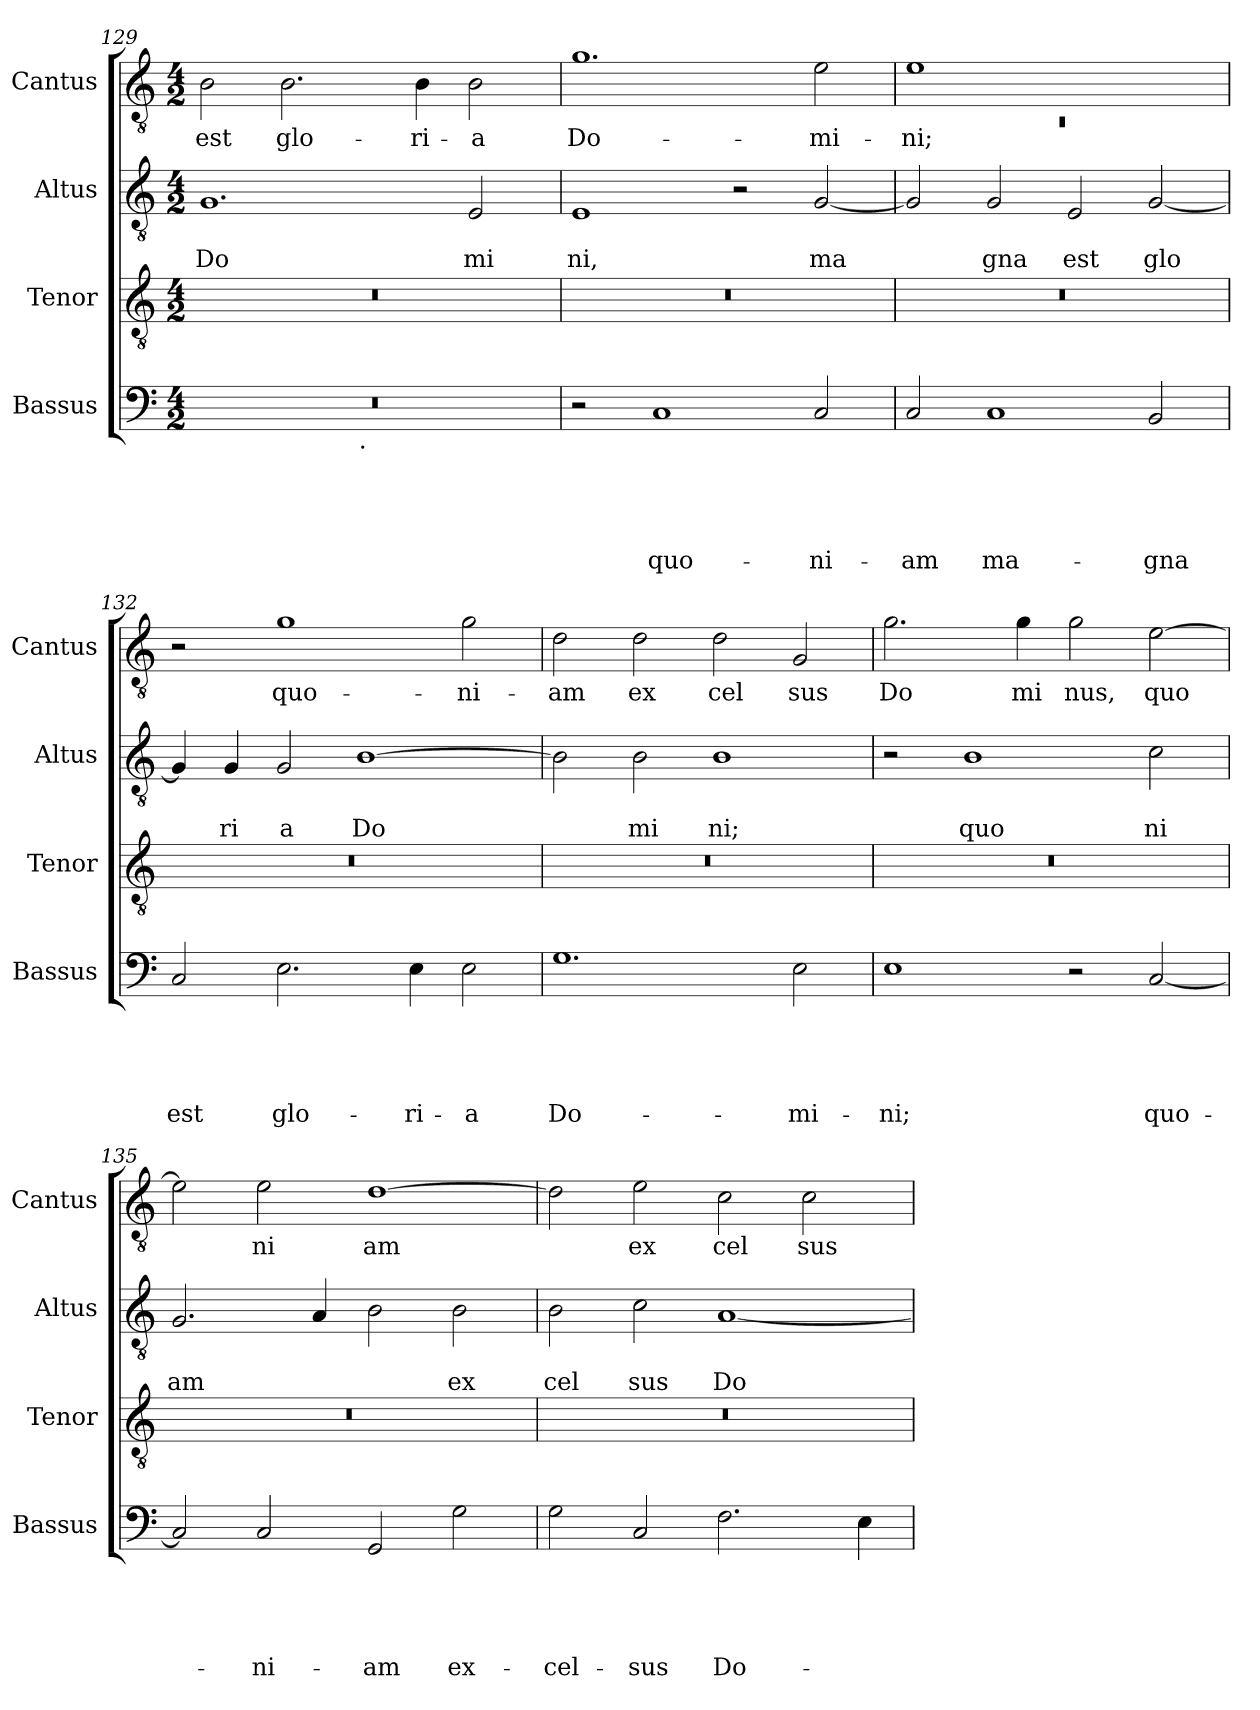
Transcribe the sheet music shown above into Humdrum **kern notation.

**kern	**text	**text	**text	**text	**text	**kern	**kern	**text	**text	**kern	**text
*part4	*part4	*part4	*part4	*part4	*part4	*part3	*part2	*part2	*part2	*part1	*part1
*staff4	*staff4	*staff4	*staff4	*staff4	*staff4	*staff3	*staff2	*staff2	*staff2	*staff1	*staff1
*I"Bassus	*	*	*	*	*	*I"Tenor	*I"Altus	*	*	*I"Cantus	*
*I'Bassus	*	*	*	*	*	*I'Tenor	*I'Altus	*	*	*I'Cantus	*
*clefF4	*	*	*	*	*	*clefGv2	*clefGv2	*	*	*clefGv2	*
*k[]	*	*	*	*	*	*k[]	*k[]	*	*	*k[]	*
*C:	*	*	*	*	*	*C:	*C:	*	*	*C:	*
*M4/2	*	*	*	*	*	*M4/2	*M4/2	*	*	*M4/2	*
=129	=129	=129	=129	=129	=129	=129	=129	=129	=129	=129	=129
!	!	!	!	!	!	!	!	!	!LO:LY:b	!	!LO:LY:b
*^	*	*	*	*	*	*	*	*	*	*	*
0r	2ryy	.	.	.	.	.	0r	1.G	.	Do	2B\	est
!	!	!	!	!	!	!	!	!	!	!	!	!LO:LY:b
.	4...ryy	.	.	.	.	.	.	.	.	.	2.B\	glo-
!	!LO:TX:b:t=.	!	!	!	!	!	!	!	!	!	!	!
.	1ryy	.	.	.	.	.	.	.	.	.	.	.
!	!	!	!	!	!	!	!	!	!	!	!	!LO:LY:b
.	.	.	.	.	.	.	.	.	.	.	4B\	-ri-
!	!	!	!	!	!	!	!	!	!	!LO:LY:b	!	!LO:LY:b
.	.	.	.	.	.	.	.	2E/	.	mi	2B\	-a
.	32ryy	.	.	.	.	.	.	.	.	.	.	.
=130	=130	=130	=130	=130	=130	=130	=130	=130	=130	=130	=130	=130
!	!	!	!	!	!	!	!	!	!	!LO:LY:b	!	!LO:LY:b
*v	*v	*	*	*	*	*	*	*	*	*	*	*
2r	.	.	.	.	.	0r	1E	.	ni,	1.g	Do-
!	!	!	!	!	!LO:LY:b	!	!	!	!	!	!
1C	.	.	.	.	quo-	.	.	.	.	.	.
.	.	.	.	.	.	.	2r	.	.	.	.
!	!	!	!	!	!LO:LY:b	!	!	!	!LO:LY:b	!	!LO:LY:b
2C/	.	.	.	.	-ni-	.	[<2G/	.	ma	2e\	-mi-
=131	=131	=131	=131	=131	=131	=131	=131	=131	=131	=131	=131
*	*	*	*	*	*	*	*	*	*	*^	*
!	!	!	!	!	!LO:LY:b	!	!	!	!	!	!LO:N:vis=1	!LO:LY:b
2C/	.	.	.	.	-am	0r	2G/]	.	.	1e	0rC	-ni;
!	!	!	!	!	!LO:LY:b	!	!	!	!LO:LY:b	!	!	!
1C	.	.	.	.	ma-	.	2G/	.	gna	.	.	.
!	!	!	!	!	!	!	!	!	!LO:LY:b	!	!	!
.	.	.	.	.	.	.	2E/	.	est	1ryy	.	.
!	!	!	!	!	!LO:LY:b	!	!	!	!LO:LY:b	!	!	!
2BB/	.	.	.	.	-gna	.	[<2G/	.	glo	.	.	.
*	*	*	*	*	*	*	*	*	*	*v	*v	*
=132	=132	=132	=132	=132	=132	=132	=132	=132	=132	=132	=132
!	!	!	!	!	!LO:LY:b	!	!	!	!	!	!
2C/	.	.	.	.	est	0r	4G/]	.	.	2r	.
!	!	!	!	!	!	!	!	!	!LO:LY:b	!	!
.	.	.	.	.	.	.	4G/	.	ri	.	.
!	!	!	!	!	!LO:LY:b	!	!	!	!LO:LY:b	!	!LO:LY:b
2.E\	.	.	.	.	glo-	.	2G/	.	a	1g	quo-
!	!	!	!	!	!	!	!	!	!LO:LY:b	!	!
.	.	.	.	.	.	.	[<1B	.	Do	.	.
!	!	!	!	!	!LO:LY:b	!	!	!	!	!	!
4E\	.	.	.	.	-ri-	.	.	.	.	.	.
!	!	!	!	!	!LO:LY:b	!	!	!	!	!	!LO:LY:b
2E\	.	.	.	.	-a	.	.	.	.	2g\	-ni-
!!LO:LB:g=z
=133	=133	=133	=133	=133	=133	=133	=133	=133	=133	=133	=133
!	!	!	!	!	!LO:LY:b	!	!	!	!	!	!LO:LY:b
1.G	.	.	.	.	Do-	0r	2B\]	.	.	2d\	-am
!	!	!	!	!	!	!	!	!	!LO:LY:b	!	!LO:LY:b
.	.	.	.	.	.	.	2B\	.	mi	2d\	ex
!	!	!	!	!	!	!	!	!	!LO:LY:b	!	!LO:LY:b
.	.	.	.	.	.	.	1B	.	ni;	2d\	cel
!	!	!	!	!	!LO:LY:b	!	!	!	!	!	!LO:LY:b
2E\	.	.	.	.	-mi-	.	.	.	.	2G/	sus
=134	=134	=134	=134	=134	=134	=134	=134	=134	=134	=134	=134
!	!	!	!	!	!LO:LY:b	!	!	!	!	!	!LO:LY:b
1E	.	.	.	.	-ni;	0r	2r	.	.	2.g\	Do
!	!	!	!	!	!	!	!	!	!LO:LY:b	!	!
.	.	.	.	.	.	.	1B	.	quo	.	.
!	!	!	!	!	!	!	!	!	!	!	!LO:LY:b
.	.	.	.	.	.	.	.	.	.	4g\	mi
!	!	!	!	!	!	!	!	!	!	!	!LO:LY:b
2r	.	.	.	.	.	.	.	.	.	2g\	nus,
!	!	!	!	!	!LO:LY:b	!	!	!	!LO:LY:b	!	!LO:LY:b
[<2C/	.	.	.	.	quo-	.	2c\	.	ni	[>2e\	quo
=135	=135	=135	=135	=135	=135	=135	=135	=135	=135	=135	=135
!	!	!	!	!	!	!	!	!	!LO:LY:b	!	!
2C/]	.	.	.	.	.	0r	2.G/	.	am	2e\]	.
!	!	!	!	!	!LO:LY:b	!	!	!	!	!	!LO:LY:b
2C/	.	.	.	.	-ni-	.	.	.	.	2e\	ni
.	.	.	.	.	.	.	4A/	.	.	.	.
!	!	!	!	!	!LO:LY:b	!	!	!	!	!	!LO:LY:b
2GG/	.	.	.	.	-am	.	2B\	.	.	[>1d	am
!	!	!	!	!	!LO:LY:b	!	!	!	!LO:LY:b	!	!
2G\	.	.	.	.	ex-	.	2B\	.	ex	.	.
=136	=136	=136	=136	=136	=136	=136	=136	=136	=136	=136	=136
!	!	!	!	!	!LO:LY:b	!	!	!	!LO:LY:b	!	!
2G\	.	.	.	.	-cel-	0r	2B\	.	cel	2d\]	.
!	!	!	!	!	!LO:LY:b	!	!	!	!LO:LY:b	!	!LO:LY:b
2C/	.	.	.	.	-sus	.	2c\	.	sus	2e\	ex
!	!	!	!	!	!LO:LY:b	!	!	!	!LO:LY:b	!	!LO:LY:b
2.F\	.	.	.	.	Do-	.	[<1A	.	Do	2c\	cel
!	!	!	!	!	!	!	!	!	!	!	!LO:LY:b
.	.	.	.	.	.	.	.	.	.	2c\	sus
4E\	.	.	.	.	.	.	.	.	.	.	.
=	=	=	=	=	=	=	=	=	=	=	=
*-	*-	*-	*-	*-	*-	*-	*-	*-	*-	*-	*-
